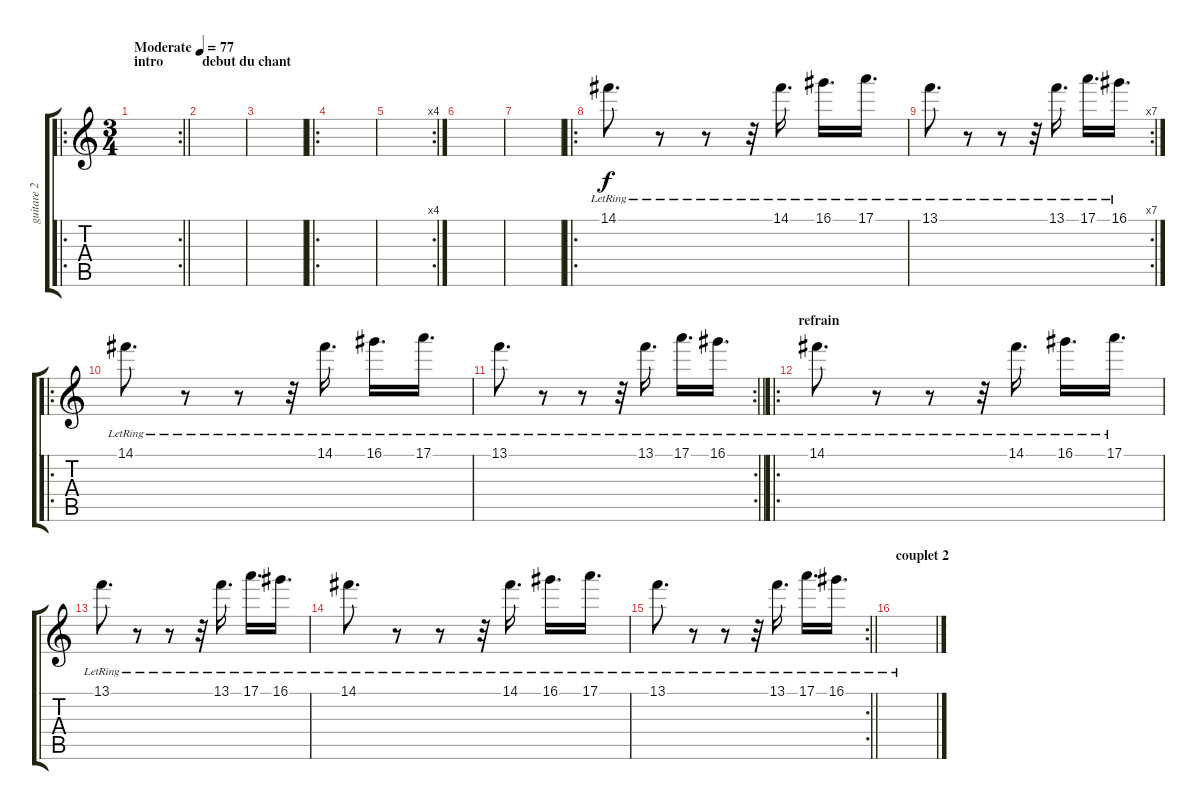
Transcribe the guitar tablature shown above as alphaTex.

\track ("guitare 2" "guitare 2") {instrument electricguitarclean}
\staff {score tabs}
\tuning (E4 B3 G3 D3 A2 E2) {hide}
\ro
\rc 2
\ts (3 4)
\section ("" "intro")
\tempo (77 "Moderate")
\clef g2
\barLineRight lightlight
\ks c
|
\section ("" "debut du chant")
|
|
\ro
|
\rc 4
|
|
|
\ro
14.1{lr}.8{d} r.8 r.8 r.32 14.1{lr}.16{d} 16.1{lr}.16{d} 17.1{lr}.16{d} |
\rc 7
13.1{lr}.8{d} r.8 r.8 r.32 13.1{lr}.16{d} 17.1{lr}.16{d} 16.1{lr}.16{d} |
\ro
14.1{lr}.8{d} r.8 r.8 r.32 14.1{lr}.16{d} 16.1{lr}.16{d} 17.1{lr}.16{d} |
\rc 2
\barLineRight lightlight
13.1{lr}.8{d} r.8 r.8 r.32 13.1{lr}.16{d} 17.1{lr}.16{d} 16.1{lr}.16{d} |
\ro
\section ("" "refrain")
14.1{lr}.8{d} r.8 r.8 r.32 14.1{lr}.16{d} 16.1{lr}.16{d} 17.1{lr}.16{d} |
13.1{lr}.8{d} r.8 r.8 r.32 13.1{lr}.16{d} 17.1{lr}.16{d} 16.1{lr}.16{d} |
14.1{lr}.8{d} r.8 r.8 r.32 14.1{lr}.16{d} 16.1{lr}.16{d} 17.1{lr}.16{d} |
\rc 2
\barLineRight lightlight
13.1{lr}.8{d} r.8 r.8 r.32 13.1{lr}.16{d} 17.1{lr}.16{d} 16.1{lr}.16{d} |
\section ("" "couplet 2")
